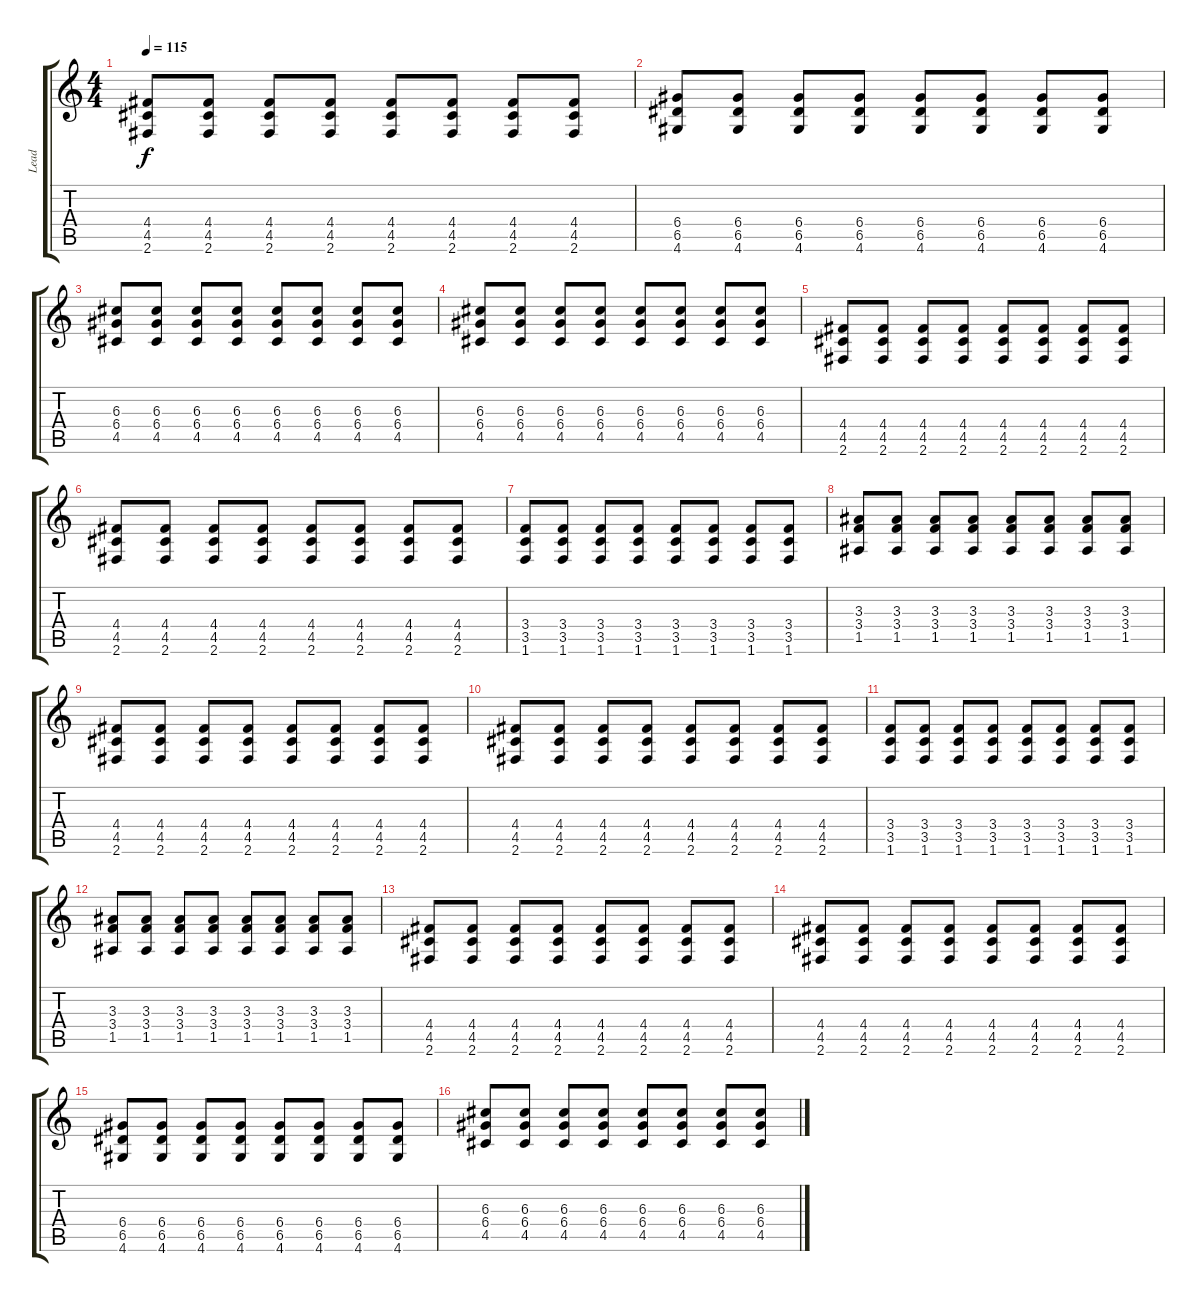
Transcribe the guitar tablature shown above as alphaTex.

\track ("Lead" "Lead") {instrument distortionguitar}
\staff {score tabs}
\tuning (E4 B3 G3 D3 A2 E2) {hide}
\ts (4 4)
\tempo 115
\clef g2
\ks c
(4.4 4.5 2.6).8{dy f} (4.4 4.5 2.6).8 (4.4 4.5 2.6).8 (4.4 4.5 2.6).8 (4.4 4.5 2.6).8 (4.4 4.5 2.6).8 (4.4 4.5 2.6).8 (4.4 4.5 2.6).8 |
(6.4 6.5 4.6).8 (6.4 6.5 4.6).8 (6.4 6.5 4.6).8 (6.4 6.5 4.6).8 (6.4 6.5 4.6).8 (6.4 6.5 4.6).8 (6.4 6.5 4.6).8 (6.4 6.5 4.6).8 |
(6.3 6.4 4.5).8 (6.3 6.4 4.5).8 (6.3 6.4 4.5).8 (6.3 6.4 4.5).8 (6.3 6.4 4.5).8 (6.3 6.4 4.5).8 (6.3 6.4 4.5).8 (6.3 6.4 4.5).8 |
(6.3 6.4 4.5).8 (6.3 6.4 4.5).8 (6.3 6.4 4.5).8 (6.3 6.4 4.5).8 (6.3 6.4 4.5).8 (6.3 6.4 4.5).8 (6.3 6.4 4.5).8 (6.3 6.4 4.5).8 |
(4.4 4.5 2.6).8 (4.4 4.5 2.6).8 (4.4 4.5 2.6).8 (4.4 4.5 2.6).8 (4.4 4.5 2.6).8 (4.4 4.5 2.6).8 (4.4 4.5 2.6).8 (4.4 4.5 2.6).8 |
(4.4 4.5 2.6).8 (4.4 4.5 2.6).8 (4.4 4.5 2.6).8 (4.4 4.5 2.6).8 (4.4 4.5 2.6).8 (4.4 4.5 2.6).8 (4.4 4.5 2.6).8 (4.4 4.5 2.6).8 |
(3.4 3.5 1.6).8 (3.4 3.5 1.6).8 (3.4 3.5 1.6).8 (3.4 3.5 1.6).8 (3.4 3.5 1.6).8 (3.4 3.5 1.6).8 (3.4 3.5 1.6).8 (3.4 3.5 1.6).8 |
(3.3 3.4 1.5).8 (3.3 3.4 1.5).8 (3.3 3.4 1.5).8 (3.3 3.4 1.5).8 (3.3 3.4 1.5).8 (3.3 3.4 1.5).8 (3.3 3.4 1.5).8 (3.3 3.4 1.5).8 |
(4.4 4.5 2.6).8 (4.4 4.5 2.6).8 (4.4 4.5 2.6).8 (4.4 4.5 2.6).8 (4.4 4.5 2.6).8 (4.4 4.5 2.6).8 (4.4 4.5 2.6).8 (4.4 4.5 2.6).8 |
(4.4 4.5 2.6).8 (4.4 4.5 2.6).8 (4.4 4.5 2.6).8 (4.4 4.5 2.6).8 (4.4 4.5 2.6).8 (4.4 4.5 2.6).8 (4.4 4.5 2.6).8 (4.4 4.5 2.6).8 |
(3.4 3.5 1.6).8 (3.4 3.5 1.6).8 (3.4 3.5 1.6).8 (3.4 3.5 1.6).8 (3.4 3.5 1.6).8 (3.4 3.5 1.6).8 (3.4 3.5 1.6).8 (3.4 3.5 1.6).8 |
(3.3 3.4 1.5).8 (3.3 3.4 1.5).8 (3.3 3.4 1.5).8 (3.3 3.4 1.5).8 (3.3 3.4 1.5).8 (3.3 3.4 1.5).8 (3.3 3.4 1.5).8 (3.3 3.4 1.5).8 |
(4.4 4.5 2.6).8 (4.4 4.5 2.6).8 (4.4 4.5 2.6).8 (4.4 4.5 2.6).8 (4.4 4.5 2.6).8 (4.4 4.5 2.6).8 (4.4 4.5 2.6).8 (4.4 4.5 2.6).8 |
(4.4 4.5 2.6).8 (4.4 4.5 2.6).8 (4.4 4.5 2.6).8 (4.4 4.5 2.6).8 (4.4 4.5 2.6).8 (4.4 4.5 2.6).8 (4.4 4.5 2.6).8 (4.4 4.5 2.6).8 |
(6.4 6.5 4.6).8 (6.4 6.5 4.6).8 (6.4 6.5 4.6).8 (6.4 6.5 4.6).8 (6.4 6.5 4.6).8 (6.4 6.5 4.6).8 (6.4 6.5 4.6).8 (6.4 6.5 4.6).8 |
(6.3 6.4 4.5).8 (6.3 6.4 4.5).8 (6.3 6.4 4.5).8 (6.3 6.4 4.5).8 (6.3 6.4 4.5).8 (6.3 6.4 4.5).8 (6.3 6.4 4.5).8 (6.3 6.4 4.5).8
